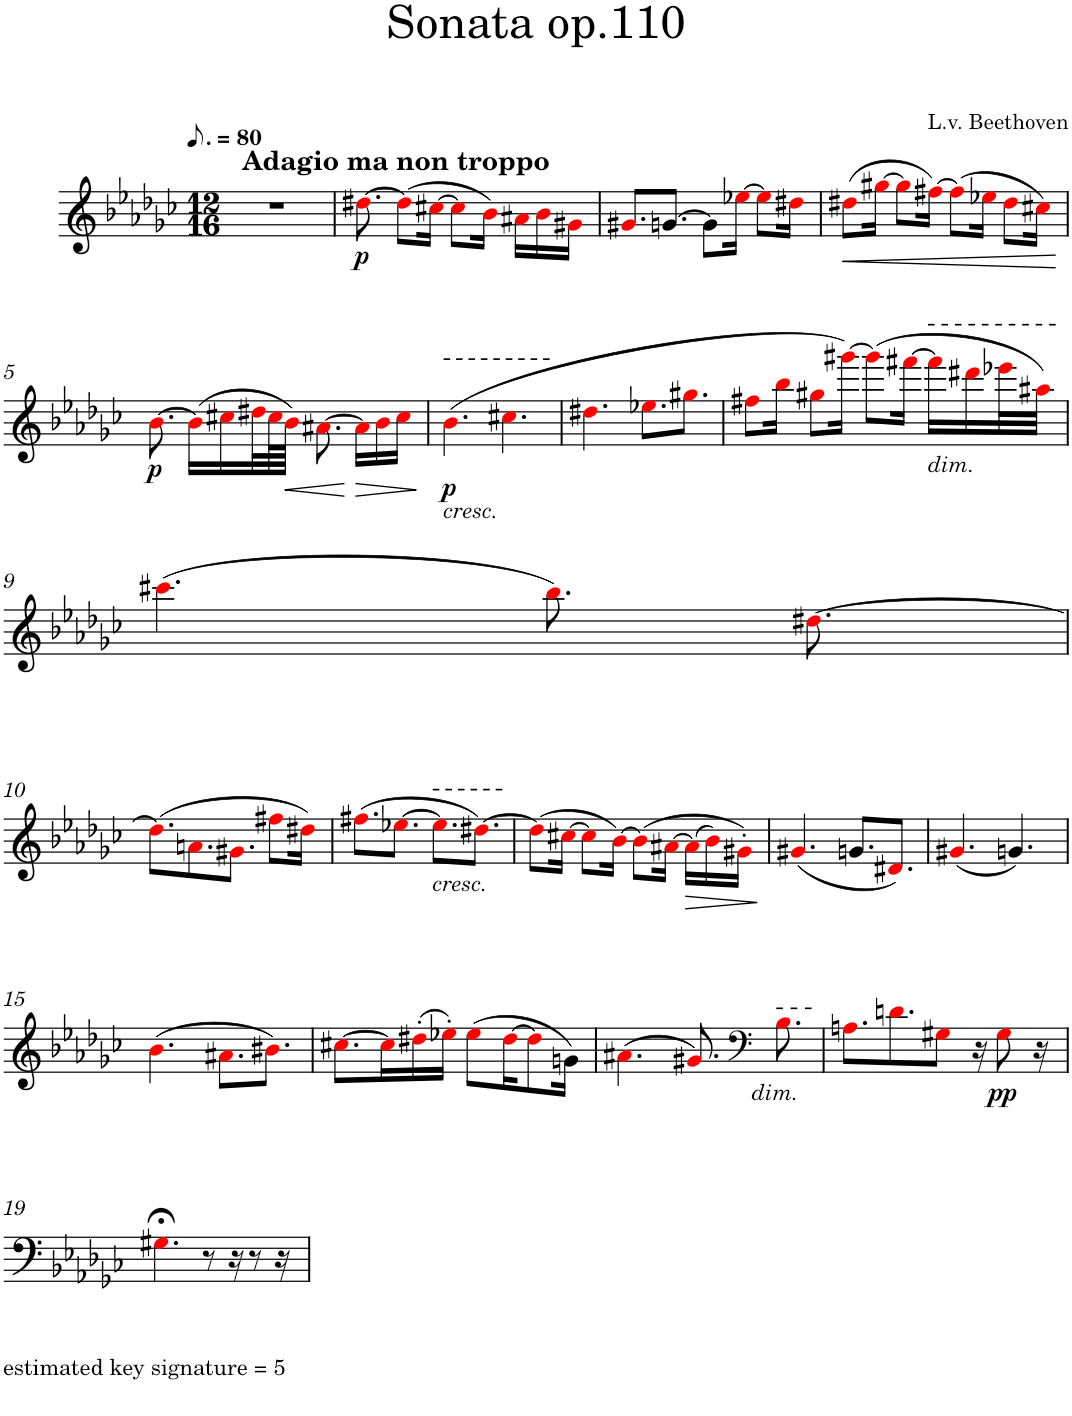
**kern	**dynam
*part1	*part1
*staff1	*staff1
*I"Voice	*
*I'V	*
*clefG2	*
*k[b-e-a-d-g-c-]	*
*M12/16	*
*MM60	*
=1	=1
!LO:TX:a:B:t=Adagio ma non troppo	!
2.r	.
=2	=2
!	!LO:DY:b
[8.dd#Xi\	p
(>8dd#i\L]	.
[16cc#Xi\Jk	.
8cc#i\L]	.
16b-i\Jk)	.
16a#Xi\LL	.
16b-i\	.
16g#Xi\JJ	.
=3	=3
8.g#Xi/L	.
[8.gn/J	.
8g\L]	.
[16ee-Xi\Jk	.
8ee-i\L]	.
16dd#Xi\Jk	.
=4	=4
!	!LO:HP:b
(>8dd#Xi\L	<
[16gg#Xi\Jk	.
8gg#i\L]	.
[16ff#Xi\Jk)	.
(>8ff#i\L]	.
16ee-Xi\Jk	.
8dd#i\L	.
16cc#Xi\Jk)	.
.	[
!!LO:LB:g=z
=5	=5
!	!LO:DY:b
[8.b-i\	p
(>16b-i\LL]	.
16cc#Xi\	.
32dd#Xi\L	.
64cc#i\L	.
!	!LO:HP:b
64b-i\JJJJ)	<
[8.a#Xi\	.
!	!LO:HP:n=1:b
16a#i\LL]	[ >
16b-i\	.
16cc#i\JJ	.
.	]
=6	=6
!LO:TX:b:i:t=cresc.	!
!	!LO:DY:b
(>4.b-i\	p
4.cc#Xi\	.
=7	=7
4.dd#Xi\	.
8.ee-Xi\L	.
8.gg#Xi\J	.
=8	=8
8ff#Xi\L	.
16bb-i\Jk	.
8gg#Xi\L	.
[16ggg#Xi\Jk)	.
(>8ggg#i\L]	.
[16fff#Xi\Jk	.
!LO:TX:b:i:t=dim.	!
16fff#i\LL]	.
16ddd#Xi\	.
32eee-Xi\L	.
32aa#Xi\JJJ)	.
!!LO:LB:g=z
=9	=9
(>4.ccc#Xi\	.
8.bb-i\)	.
[8.dd#Xi\	.
!!LO:LB:g=z
=10	=10
(>8.dd#i\L]	.
8.ani\	.
8.g#Xi\J	.
8ff#Xi\L	.
16dd#Xi\Jk)	.
=11	=11
(>8.ff#Xi\L	.
[8.ee-Xi\J	.
!LO:TX:b:i:t=cresc.	!
8.ee-i\L]	.
[8.dd#Xi\J)	.
=12	=12
(>8dd#i\L]	.
[16cc#Xi\Jk	.
8cc#i\L]	.
[16b-i\Jk)	.
(>8b-i\L]	.
[16a#Xi\Jk	.
!	!LO:HP:b
(>16a#i\LL]	>
16b-i\)	.
16g#X'i\JJ)	.
.	]
=13	=13
(<4.g#Xi/	.
8.gn/L	.
8.d#Xi/J)	.
=14	=14
(<4.g#Xi/	.
4.gn/)	.
!!LO:LB:g=z
=15	=15
(>4.b-i\	.
8.a#Xi\L	.
8.b#Xi\J)	.
=16	=16
[8.cc#Xi\L	.
16cc#i\L]	.
(>16dd#X'i\	.
16ee-X'i\JJ)	.
(>8ee-i\L	.
[16dd#i\K	.
8dd#i\]	.
16gn\Jk)	.
=17	=17
(>4.a#Xi\	.
8.g#Xi/)	.
*clefF4	*
!LO:TX:b:i:t=dim.	!
16ryy	.
[8B-i\	.
=18	=18
8.Ani\L	.
16B-i\]	.
8.dni\	.
8G#Xi\J	.
!	!LO:DY:b
16r	pp
8G#i\	.
16r	.
!!LO:LB:g=z
=19	=19
4.G#X;<i\	.
8r	.
16r	.
8r	.
16r	.
=	=
*-	*-
